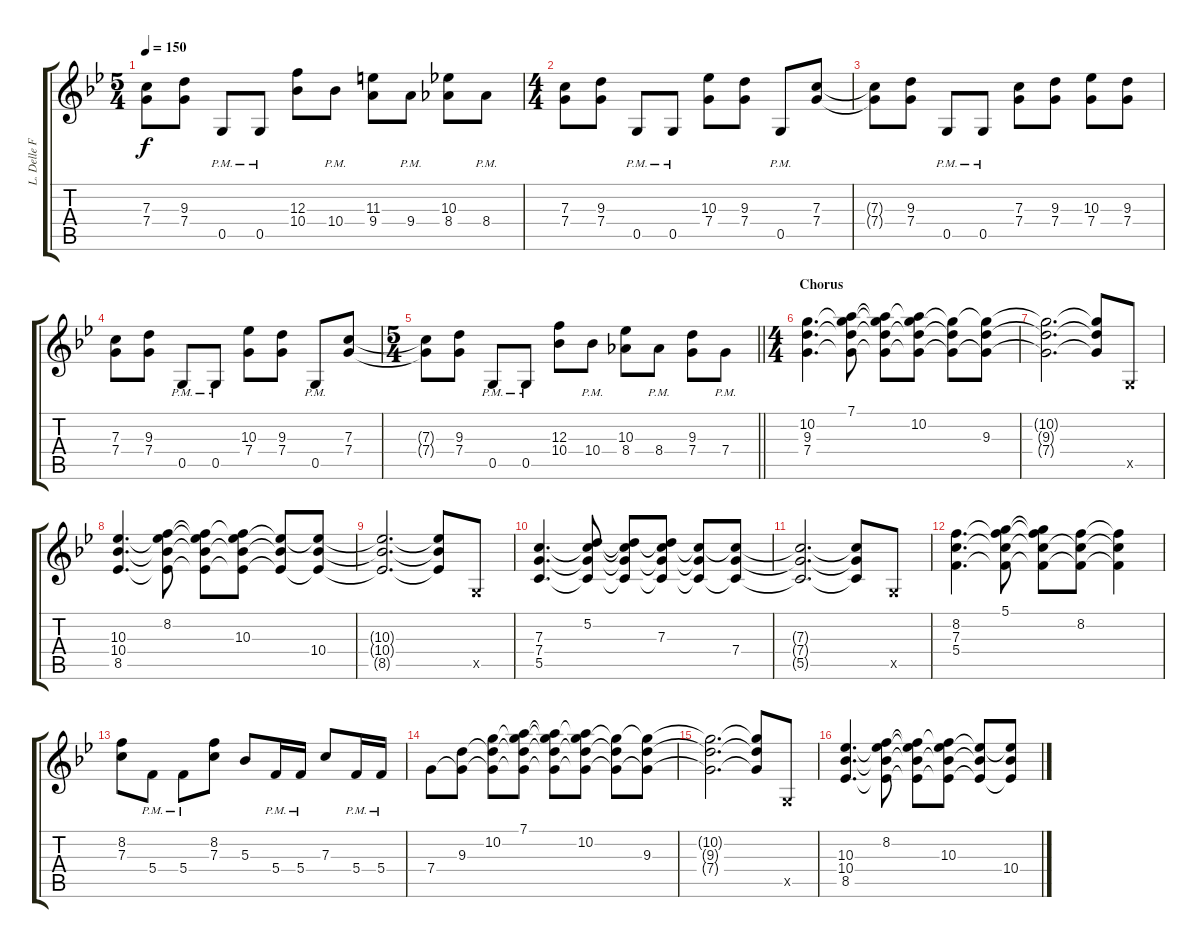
\track ("L. Delle Fave (Dist. Guitar L)" "L. Delle F") {instrument overdrivenguitar}
\staff {score tabs}
\tuning (D4 A3 F3 C3 G2 D2) {hide}
\ts (5 4)
\tempo 150
\clef g2
\ks gminor
(7.3{t} 7.4{t}).8{dy f} (9.3 7.4).8 0.5{pm}.8 0.5{pm}.8 (12.3 10.4).8 10.4{pm}.8 (11.3 9.4).8 9.4{pm}.8 (10.3 8.4).8 8.4{pm}.8 |
\ts (4 4)
(7.3 7.4).8 (9.3 7.4).8 0.5{pm}.8 0.5{pm}.8 (10.3 7.4).8 (9.3 7.4).8 0.5{pm}.8 (7.3 7.4).8 |
(7.3{t} 7.4{t}).8 (9.3 7.4).8 0.5{pm}.8 0.5{pm}.8 (7.3 7.4).8 (9.3 7.4).8 (10.3 7.4).8 (9.3 7.4).8 |
(7.3 7.4).8 (9.3 7.4).8 0.5{pm}.8 0.5{pm}.8 (10.3 7.4).8 (9.3 7.4).8 0.5{pm}.8 (7.3 7.4).8 |
\ts (5 4)
\barLineRight lightlight
(7.3{t} 7.4{t}).8 (9.3 7.4).8 0.5{pm}.8 0.5{pm}.8 (12.3 10.4).8 10.4{pm}.8 (10.3 8.4).8 8.4{pm}.8 (9.3 7.4).8 7.4{pm}.8 |
\ts (4 4)
\section ("" "Chorus")
(10.2 9.3 7.4).4{d} (7.1 10.2{t} 9.3{t} 7.4{t}).8 (7.1{t} 10.2{t} 9.3{t} 7.4{t}).8 (7.1{t} 10.2 9.3{t} 7.4{t}).8 (10.2{t} 9.3{t} 7.4{t}).8 (10.2{t} 9.3 7.4{t}).8 |
(10.2{t} 9.3{t} 7.4{t}).2{d} (10.2{t} 9.3{t} 7.4{t}).8 0.5{x}.8 |
(10.3 10.4 8.5).4{d} (8.2 10.3{t} 10.4{t} 8.5{t}).8 (8.2{t} 10.3{t} 10.4{t} 8.5{t}).8 (8.2{t} 10.3 10.4{t} 8.5{t}).8 (10.3{t} 10.4{t} 8.5{t}).8 (10.3{t} 10.4 8.5{t}).8 |
(10.3{t} 10.4{t} 8.5{t}).2{d} (10.3{t} 10.4{t} 8.5{t}).8 0.5{x}.8 |
(7.3 7.4 5.5).4{d} (5.2 7.3{t} 7.4{t} 5.5{t}).8 (5.2{t} 7.3{t} 7.4{t} 5.5{t}).8 (5.2{t} 7.3 7.4{t} 5.5{t}).8 (7.3{t} 7.4{t} 5.5{t}).8 (7.3{t} 7.4 5.5{t}).8 |
(7.3{t} 7.4{t} 5.5{t}).2{d} (7.3{t} 7.4{t} 5.5{t}).8 0.5{x}.8 |
(8.2 7.3 5.4).4{d} (5.1 8.2{t} 7.3{t} 5.4{t}).8 (5.1{t} 8.2{t} 7.3{t} 5.4{t}).8 (8.2 7.3{t} 5.4{t}).8 (8.2{t} 7.3{t} 5.4{t}).4 |
(8.2 7.3).8 5.4{pm}.8 5.4{pm}.8 (8.2 7.3).8 5.3.8 5.4{pm}.16 5.4{pm}.16 7.3.8 5.4{pm}.16 5.4{pm}.16 |
7.4.8 (9.3 7.4{t}).8 (10.2 9.3{t} 7.4{t}).8 (7.1 10.2{t} 9.3{t} 7.4{t}).8 (7.1{t} 10.2{t} 9.3{t} 7.4{t}).8 (7.1{t} 10.2 9.3{t} 7.4{t}).8 (10.2{t} 9.3{t} 7.4{t}).8 (10.2{t} 9.3 7.4{t}).8 |
(10.2{t} 9.3{t} 7.4{t}).2{d} (10.2{t} 9.3{t} 7.4{t}).8 0.5{x}.8 |
(10.3 10.4 8.5).4{d} (8.2 10.3{t} 10.4{t} 8.5{t}).8 (8.2{t} 10.3{t} 10.4{t} 8.5{t}).8 (8.2{t} 10.3 10.4{t} 8.5{t}).8 (10.3{t} 10.4{t} 8.5{t}).8 (10.3{t} 10.4 8.5{t}).8
